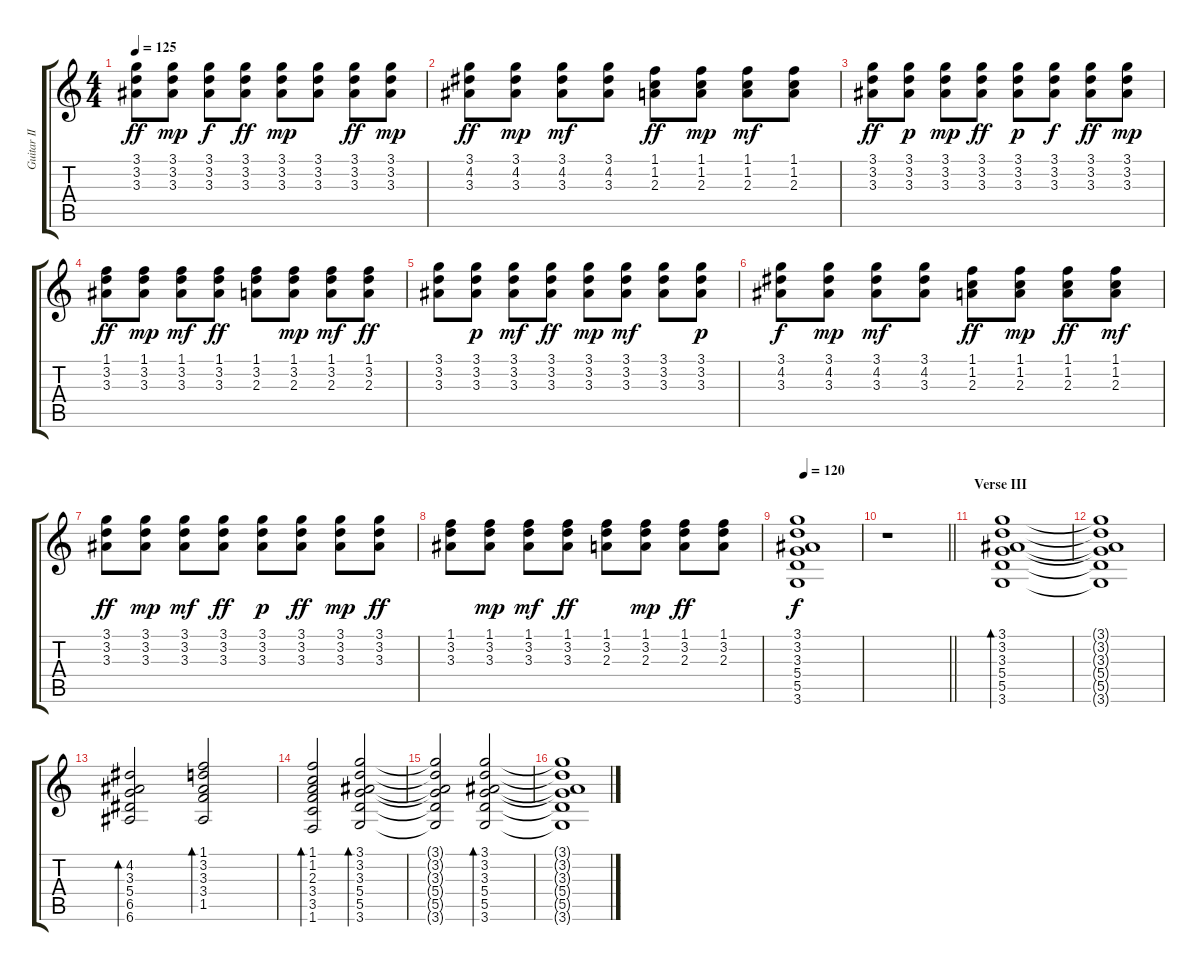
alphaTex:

\track ("Guitar II" "Guitar II") {instrument acousticguitarsteel}
\staff {score tabs}
\tuning (E4 B3 G3 D3 A2 E2) {hide}
\ts (4 4)
\tempo 125
\clef g2
\ks c
(3.1 3.2 3.3).8{dy ff} (3.1 3.2 3.3).8{dy mp} (3.1 3.2 3.3).8{dy f} (3.1 3.2 3.3).8{dy ff} (3.1 3.2 3.3).8{dy mp} (3.1 3.2 3.3).8 (3.1 3.2 3.3).8{dy ff} (3.1 3.2 3.3).8{dy mp} |
(3.1 4.2 3.3).8{dy ff} (3.1 4.2 3.3).8{dy mp} (3.1 4.2 3.3).8{dy mf} (3.1 4.2 3.3).8 (1.1 1.2 2.3).8{dy ff} (1.1 1.2 2.3).8{dy mp} (1.1 1.2 2.3).8{dy mf} (1.1 1.2 2.3).8 |
(3.1 3.2 3.3).8{dy ff} (3.1 3.2 3.3).8{dy p} (3.1 3.2 3.3).8{dy mp} (3.1 3.2 3.3).8{dy ff} (3.1 3.2 3.3).8{dy p} (3.1 3.2 3.3).8{dy f} (3.1 3.2 3.3).8{dy ff} (3.1 3.2 3.3).8{dy mp} |
(1.1 3.2 3.3).8{dy ff} (1.1 3.2 3.3).8{dy mp} (1.1 3.2 3.3).8{dy mf} (1.1 3.2 3.3).8{dy ff} (1.1 3.2 2.3).8 (1.1 3.2 2.3).8{dy mp} (1.1 3.2 2.3).8{dy mf} (1.1 3.2 2.3).8{dy ff} |
(3.1 3.2 3.3).8 (3.1 3.2 3.3).8{dy p} (3.1 3.2 3.3).8{dy mf} (3.1 3.2 3.3).8{dy ff} (3.1 3.2 3.3).8{dy mp} (3.1 3.2 3.3).8{dy mf} (3.1 3.2 3.3).8 (3.1 3.2 3.3).8{dy p} |
(3.1 4.2 3.3).8{dy f} (3.1 4.2 3.3).8{dy mp} (3.1 4.2 3.3).8{dy mf} (3.1 4.2 3.3).8 (1.1 1.2 2.3).8{dy ff} (1.1 1.2 2.3).8{dy mp} (1.1 1.2 2.3).8{dy ff} (1.1 1.2 2.3).8{dy mf} |
(3.1 3.2 3.3).8{dy ff} (3.1 3.2 3.3).8{dy mp} (3.1 3.2 3.3).8{dy mf} (3.1 3.2 3.3).8{dy ff} (3.1 3.2 3.3).8{dy p} (3.1 3.2 3.3).8{dy ff} (3.1 3.2 3.3).8{dy mp} (3.1 3.2 3.3).8{dy ff} |
(1.1 3.2 3.3).8 (1.1 3.2 3.3).8{dy mp} (1.1 3.2 3.3).8{dy mf} (1.1 3.2 3.3).8{dy ff} (1.1 3.2 2.3).8 (1.1 3.2 2.3).8{dy mp} (1.1 3.2 2.3).8{dy ff} (1.1 3.2 2.3).8 |
\tempo 120
(3.1 3.2 3.3 5.4 5.5 3.6).1{dy f} |
\barLineRight lightlight
r.1 |
\section ("" "Verse III")
(3.1 3.2 3.3 5.4 5.5 3.6).1{bd 120} |
(3.1{t} 3.2{t} 3.3{t} 5.4{t} 5.5{t} 3.6{t}).1 |
(4.2 3.3 5.4 6.5 6.6).2{bd 120} (1.1 3.2 3.3 3.4 1.5).2{bd 120} |
(1.1 1.2 2.3 3.4 3.5 1.6).2{bd 120} (3.1 3.2 3.3 5.4 5.5 3.6).2{bd 120} |
(3.1{t} 3.2{t} 3.3{t} 5.4{t} 5.5{t} 3.6{t}).2 (3.1 3.2 3.3 5.4 5.5 3.6).2{bd 120} |
(3.1{t} 3.2{t} 3.3{t} 5.4{t} 5.5{t} 3.6{t}).1
